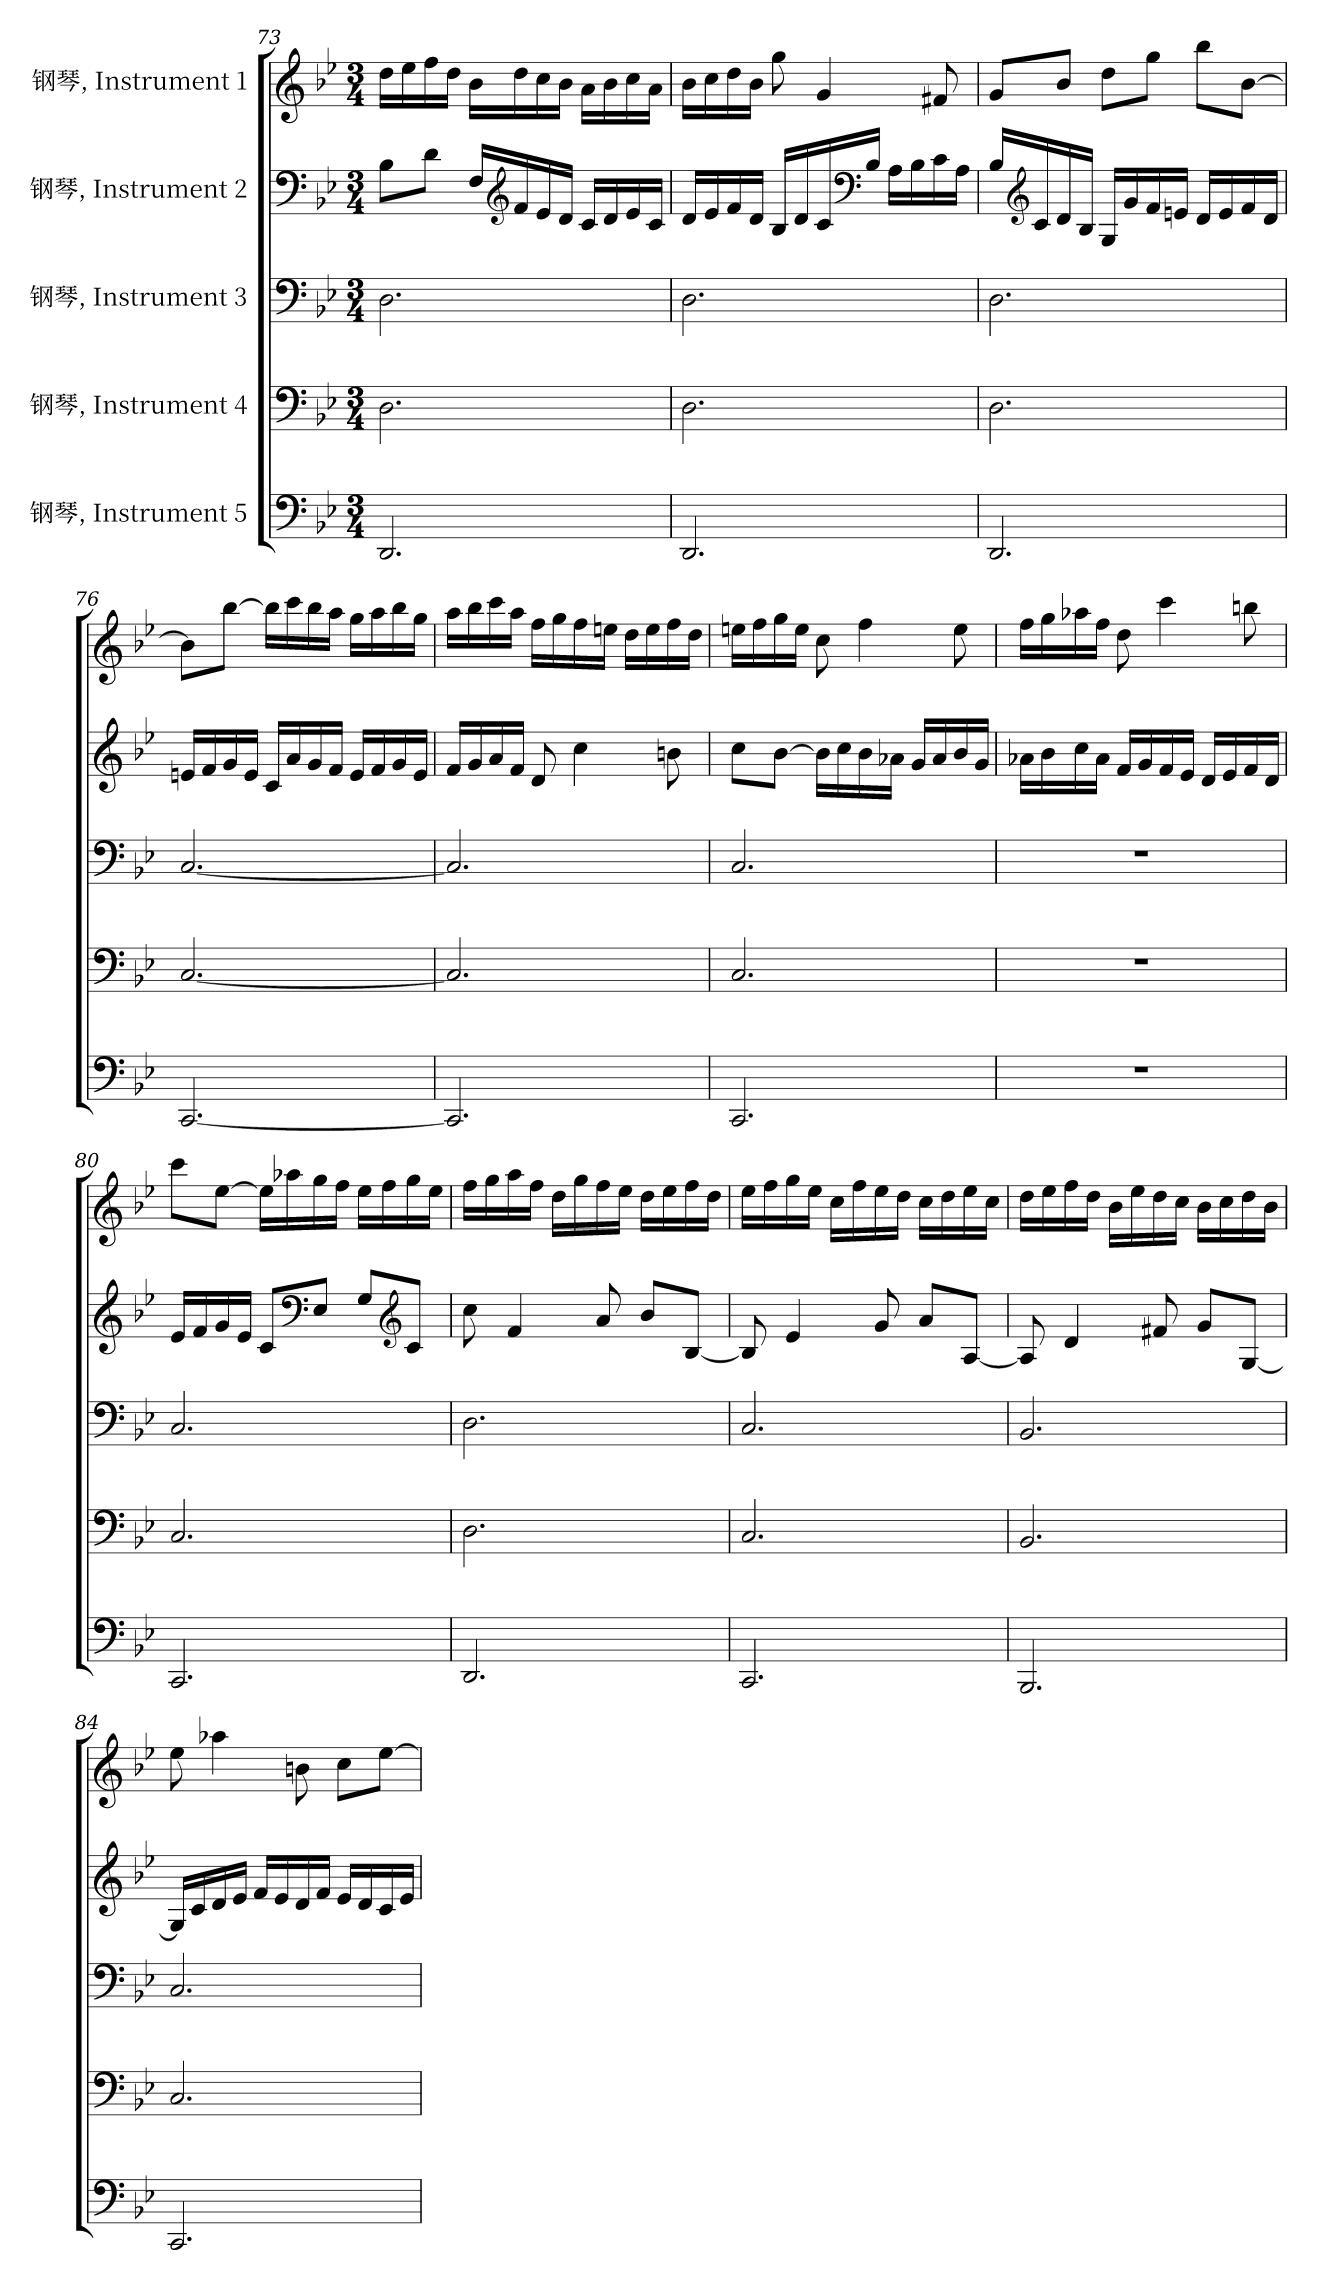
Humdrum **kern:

**kern	**kern	**kern	**kern	**kern
*part5	*part4	*part3	*part2	*part1
*staff5	*staff4	*staff3	*staff2	*staff1
*I"钢琴, Instrument 5	*I"钢琴, Instrument 4	*I"钢琴, Instrument 3	*I"钢琴, Instrument 2	*I"钢琴, Instrument 1
*clefF4	*clefF4	*clefF4	*clefF4	*clefG2
*k[b-e-]	*k[b-e-]	*k[b-e-]	*k[b-e-]	*k[b-e-]
*M3/4	*M3/4	*M3/4	*M3/4	*M3/4
=73	=73	=73	=73	=73
2.DD/	2.D\	2.D\	8B-\L	16dd\LL
.	.	.	.	16ee-\
.	.	.	8d\J	16ff\
.	.	.	.	16dd\JJ
.	.	.	16F/LL	16b-\LL
*	*	*	*clefG2	*
.	.	.	16f/	16dd\
.	.	.	16e-/	16cc\
.	.	.	16d/JJ	16b-\JJ
.	.	.	16c/LL	16a\LL
.	.	.	16d/	16b-\
.	.	.	16e-/	16cc\
.	.	.	16c/JJ	16a\JJ
=74	=74	=74	=74	=74
2.DD/	2.D\	2.D\	16d/LL	16b-\LL
.	.	.	16e-/	16cc\
.	.	.	16f/	16dd\
.	.	.	16d/JJ	16b-\JJ
.	.	.	16B-/LL	8gg\
.	.	.	16d/	.
.	.	.	16c/	4g/
*	*	*	*clefF4	*
.	.	.	16B-/JJ	.
.	.	.	16A\LL	.
.	.	.	16B-\	.
.	.	.	16c\	8f#X/
.	.	.	16A\JJ	.
!!LO:LB:g=z
=75	=75	=75	=75	=75
2.DD/	2.D\	2.D\	16B-/LL	8g/L
*	*	*	*clefG2	*
.	.	.	16c/	.
.	.	.	16d/	8b-/J
.	.	.	16B-/JJ	.
.	.	.	16G/LL	8dd\L
.	.	.	16g/	.
.	.	.	16f/	8gg\J
.	.	.	16en/JJ	.
.	.	.	16d/LL	8bb-\L
.	.	.	16e/	.
.	.	.	16f/	[8b-\J
.	.	.	16d/JJ	.
=76	=76	=76	=76	=76
[2.CC/	[2.C/	[2.C/	16en/LL	8b-\L]
.	.	.	16f/	.
.	.	.	16g/	[8bb-\J
.	.	.	16e/JJ	.
.	.	.	16c/LL	16bb-\LL]
.	.	.	16a/	16ccc\
.	.	.	16g/	16bb-\
.	.	.	16f/JJ	16aa\JJ
.	.	.	16e/LL	16gg\LL
.	.	.	16f/	16aa\
.	.	.	16g/	16bb-\
.	.	.	16e/JJ	16gg\JJ
=77	=77	=77	=77	=77
2.CC/]	2.C/]	2.C/]	16f/LL	16aa\LL
.	.	.	16g/	16bb-\
.	.	.	16a/	16ccc\
.	.	.	16f/JJ	16aa\JJ
.	.	.	8d/	16ff\LL
.	.	.	.	16gg\
.	.	.	4cc\	16ff\
.	.	.	.	16een\JJ
.	.	.	.	16dd\LL
.	.	.	.	16ee\
.	.	.	8bn\	16ff\
.	.	.	.	16dd\JJ
!!LO:PB:g=z
=78	=78	=78	=78	=78
2.CC/	2.C/	2.C/	8cc\L	16een\LL
.	.	.	.	16ff\
.	.	.	[8b-\J	16gg\
.	.	.	.	16ee\JJ
.	.	.	16b-\LL]	8cc\
.	.	.	16cc\	.
.	.	.	16b-\	4ff\
.	.	.	16a-X\JJ	.
.	.	.	16g/LL	.
.	.	.	16a-/	.
.	.	.	16b-/	8ee\
.	.	.	16g/JJ	.
=79	=79	=79	=79	=79
2.r	2.r	2.r	16a-X\LL	16ff\LL
.	.	.	16b-\	16gg\
.	.	.	16cc\	16aa-X\
.	.	.	16a-\JJ	16ff\JJ
.	.	.	16f/LL	8dd\
.	.	.	16g/	.
.	.	.	16f/	4ccc\
.	.	.	16e-/JJ	.
.	.	.	16d/LL	.
.	.	.	16e-/	.
.	.	.	16f/	8bbn\
.	.	.	16d/JJ	.
=80	=80	=80	=80	=80
2.CC/	2.C/	2.C/	16e-/LL	8ccc\L
.	.	.	16f/	.
.	.	.	16g/	[8ee-\J
.	.	.	16e-/JJ	.
.	.	.	8c/L	16ee-\LL]
.	.	.	.	16aa-X\
*	*	*	*clefF4	*
.	.	.	8E-/J	16gg\
.	.	.	.	16ff\JJ
.	.	.	8G/L	16ee-\LL
.	.	.	.	16ff\
*	*	*	*clefG2	*
.	.	.	8c/J	16gg\
.	.	.	.	16ee-\JJ
!!LO:LB:g=z
=81	=81	=81	=81	=81
2.DD/	2.D\	2.D\	8cc\	16ff\LL
.	.	.	.	16gg\
.	.	.	4f/	16aa\
.	.	.	.	16ff\JJ
.	.	.	.	16dd\LL
.	.	.	.	16gg\
.	.	.	8a/	16ff\
.	.	.	.	16ee-\JJ
.	.	.	8b-/L	16dd\LL
.	.	.	.	16ee-\
.	.	.	[8B-/J	16ff\
.	.	.	.	16dd\JJ
=82	=82	=82	=82	=82
2.CC/	2.C/	2.C/	8B-/]	16ee-\LL
.	.	.	.	16ff\
.	.	.	4e-/	16gg\
.	.	.	.	16ee-\JJ
.	.	.	.	16cc\LL
.	.	.	.	16ff\
.	.	.	8g/	16ee-\
.	.	.	.	16dd\JJ
.	.	.	8a/L	16cc\LL
.	.	.	.	16dd\
.	.	.	[8A/J	16ee-\
.	.	.	.	16cc\JJ
=83	=83	=83	=83	=83
2.BBB-/	2.BB-/	2.BB-/	8A/]	16dd\LL
.	.	.	.	16ee-\
.	.	.	4d/	16ff\
.	.	.	.	16dd\JJ
.	.	.	.	16b-\LL
.	.	.	.	16ee-\
.	.	.	8f#X/	16dd\
.	.	.	.	16cc\JJ
.	.	.	8g/L	16b-\LL
.	.	.	.	16cc\
.	.	.	[8G/J	16dd\
.	.	.	.	16b-\JJ
!!LO:PB:g=z
=84	=84	=84	=84	=84
2.CC/	2.C/	2.C/	16G/LL]	8ee-\
.	.	.	16c/	.
.	.	.	16d/	4aa-X\
.	.	.	16e-/JJ	.
.	.	.	16f/LL	.
.	.	.	16e-/	.
.	.	.	16d/	8bn\
.	.	.	16f/JJ	.
.	.	.	16e-/LL	8cc\L
.	.	.	16d/	.
.	.	.	16c/	[8ee-\J
.	.	.	16e-/JJ	.
=	=	=	=	=
*-	*-	*-	*-	*-
